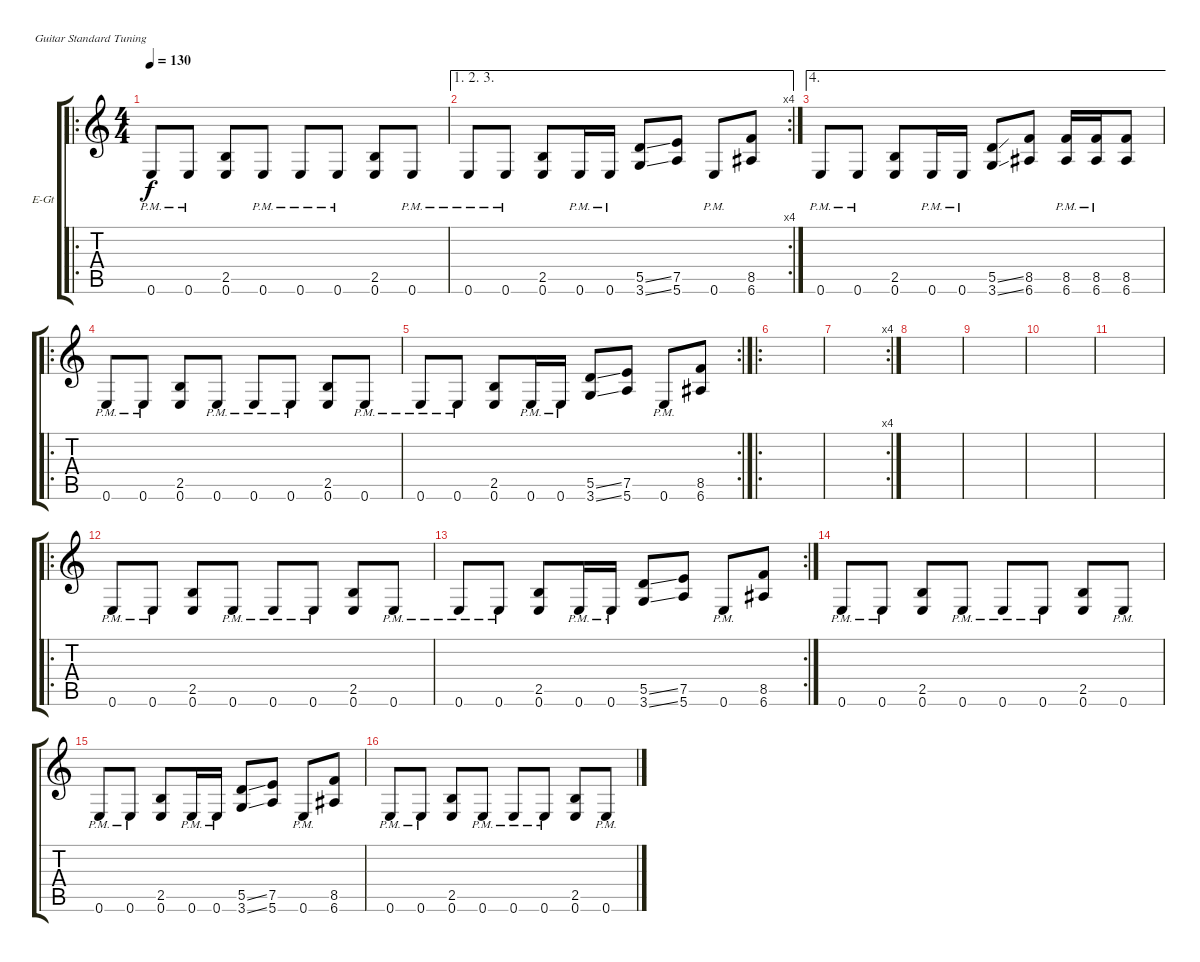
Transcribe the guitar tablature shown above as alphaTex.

\bracketExtendMode groupsimilarinstruments
\firstSystemTrackNameOrientation horizontal
\otherSystemsTrackNameOrientation horizontal
\track ("Distortion guitar" "E-Gt") {instrument distortionguitar}
\staff {score tabs}
\tuning (E4 B3 G3 D3 A2 E2)
\ro
\ts (4 4)
\tempo 130
\clef g2
\ks c
0.6{pm}.8{dy f instrument distortionguitar} 0.6{pm}.8 (2.5 0.6).8 0.6{pm}.8 0.6{pm}.8 0.6{pm}.8 (2.5 0.6).8 0.6{pm}.8 |
\ae (1 2 3)
\rc 4
0.6{pm}.8 0.6{pm}.8 (2.5 0.6).8 0.6{pm}.16 0.6{pm}.16 (5.5{ss} 3.6{ss}).8 (7.5 5.6).8 0.6{pm}.8 (8.5 6.6).8 |
\ae 4
0.6{pm}.8 0.6{pm}.8 (2.5 0.6).8 0.6{pm}.16 0.6{pm}.16 (5.5{ss} 3.6{ss}).8 (8.5 6.6).8 (8.5{pm} 6.6{pm}).16 (8.5{pm} 6.6{pm}).16 (8.5 6.6).8 |
\ro
0.6{pm}.8 0.6{pm}.8 (2.5 0.6).8 0.6{pm}.8 0.6{pm}.8 0.6{pm}.8 (2.5 0.6).8 0.6{pm}.8 |
\rc 2
0.6{pm}.8 0.6{pm}.8 (2.5 0.6).8 0.6{pm}.16 0.6{pm}.16 (5.5{ss} 3.6{ss}).8 (7.5 5.6).8 0.6{pm}.8 (8.5 6.6).8 |
\ro
|
\rc 4
|
|
|
|
|
\ro
0.6{pm}.8 0.6{pm}.8 (2.5 0.6).8 0.6{pm}.8 0.6{pm}.8 0.6{pm}.8 (2.5 0.6).8 0.6{pm}.8 |
\rc 2
0.6{pm}.8 0.6{pm}.8 (2.5 0.6).8 0.6{pm}.16 0.6{pm}.16 (5.5{ss} 3.6{ss}).8 (7.5 5.6).8 0.6{pm}.8 (8.5 6.6).8 |
0.6{pm}.8 0.6{pm}.8 (2.5 0.6).8 0.6{pm}.8 0.6{pm}.8 0.6{pm}.8 (2.5 0.6).8 0.6{pm}.8 |
0.6{pm}.8 0.6{pm}.8 (2.5 0.6).8 0.6{pm}.16 0.6{pm}.16 (5.5{ss} 3.6{ss}).8 (7.5 5.6).8 0.6{pm}.8 (8.5 6.6).8 |
0.6{pm}.8 0.6{pm}.8 (2.5 0.6).8 0.6{pm}.8 0.6{pm}.8 0.6{pm}.8 (2.5 0.6).8 0.6{pm}.8
